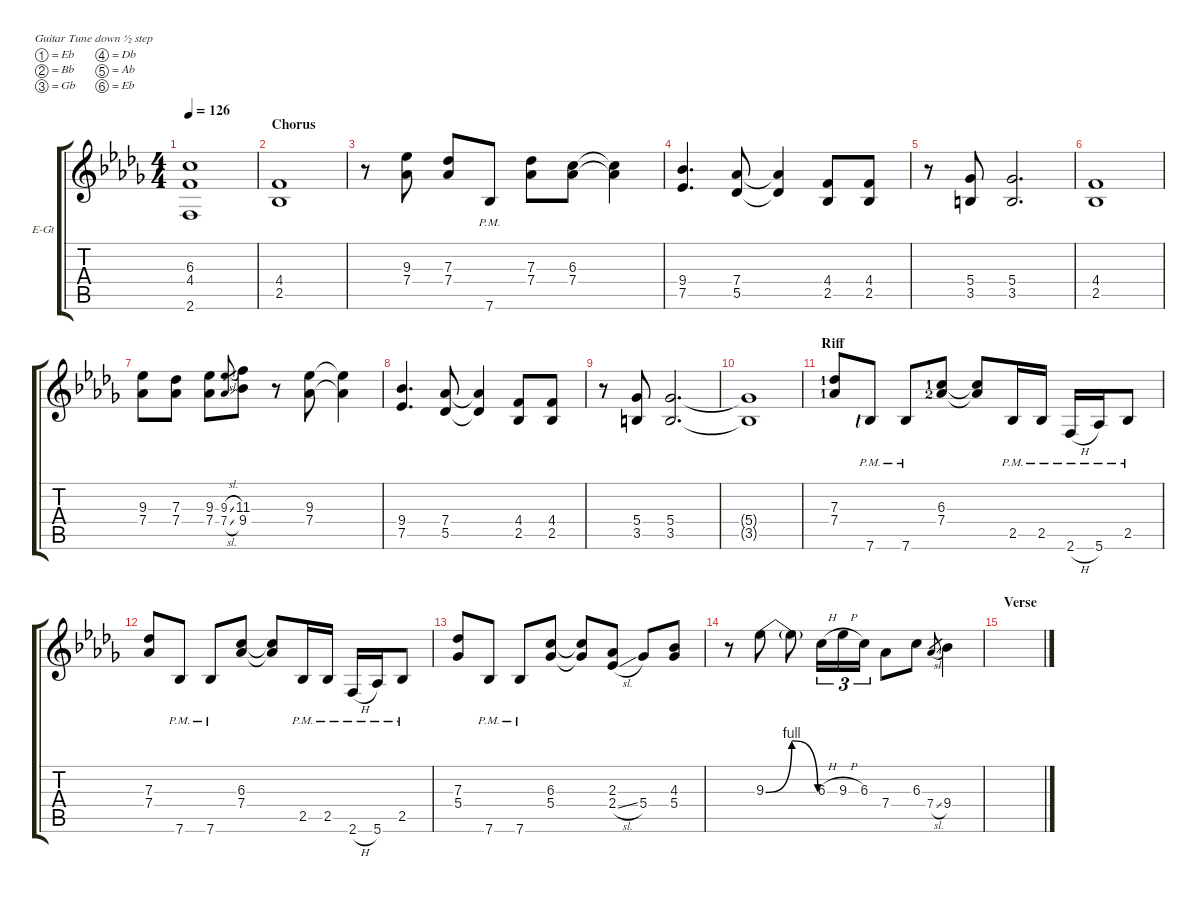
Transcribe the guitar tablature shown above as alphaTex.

\hideDynamics
\bracketExtendMode groupsimilarinstruments
\firstSystemTrackNameOrientation horizontal
\otherSystemsTrackNameOrientation horizontal
\track ("Electric Guitar 1" "E-Gt") {instrument distortionguitar}
\staff {score tabs}
\tuning (Eb4 Bb3 Gb3 Db3 Ab2 Eb2)
\ts (4 4)
\tempo 126
\clef g2
\scale
0.25
\ks db
(4.4 6.3 2.6).1{dy f} |
\section ("" "Chorus")
\scale
0.25 (2.5 4.4).1 |
\scale
0.25 r.8 (7.4 9.3).8 (7.4 7.3).8 7.6{pm}.8 (7.4 7.3).8 (7.4 6.3).8 (7.4{t} 6.3{t}).4 |
\scale
0.25 (7.5 9.4).4{d} (5.5 7.4).8 (5.5{t} 7.4{t}).4 (2.5 4.4).8 (2.5 4.4).8 |
\scale
0.25 r.8 (3.5 5.4).8 (3.5 5.4).2{d} |
\scale
0.25 (2.5 4.4).1 |
\scale
0.25 (7.4 9.3).8 (7.3 7.4).8 (7.4 9.3).8 (7.4{sl} 9.3{sl}).8{gr} (9.4 11.3).8 r.8 (7.4 9.3).8 (7.4{t} 9.3{t}).4 |
\scale
0.25 (7.5 9.4).4{d} (5.5 7.4).8 (5.5{t} 7.4{t}).4 (2.5 4.4).8 (2.5 4.4).8 |
\scale
0.25 r.8 (3.5 5.4).8 (3.5 5.4).2{d} |
\scale
0.5 (3.5{t} 5.4{t}).1 |
\section ("" "Riff")
(7.3{lf 2} 7.4{lf 2}).8 7.6{pm lf 1}.8 7.6{pm}.8 (7.4{lf 3} 6.3{lf 2}).8 (7.4{t} 6.3{t}).8 2.5{pm}.16 2.5{pm}.16 2.6{h pm}.16 5.6{pm}.16 2.5{pm}.8 |
(7.3 7.4).8 7.6{pm}.8 7.6{pm}.8 (7.4 6.3).8 (7.4{t} 6.3{t}).8 2.5{pm}.16 2.5{pm}.16 2.6{h pm}.16 5.6{pm}.16 2.5{pm}.8 |
(5.4 7.3).8 7.6{pm}.8 7.6{pm}.8 (5.4 6.3).8 (5.4{t} 6.3{t}).8 (2.3 2.4{sl}).8 5.4.8 (5.4 4.3).8 |
r.8 9.3{be (bendrelease 0 0 10.2 4 20.4 4 30 0)}.8 9.3{t}.8 6.3{h}.16{tu (3 2)} 9.3{h}.16{tu (3 2)} 6.3.16{tu (3 2)} 7.4.8 6.3.8 7.4{sl}.8{gr} 9.4.4 |
\section ("" "Verse ")
